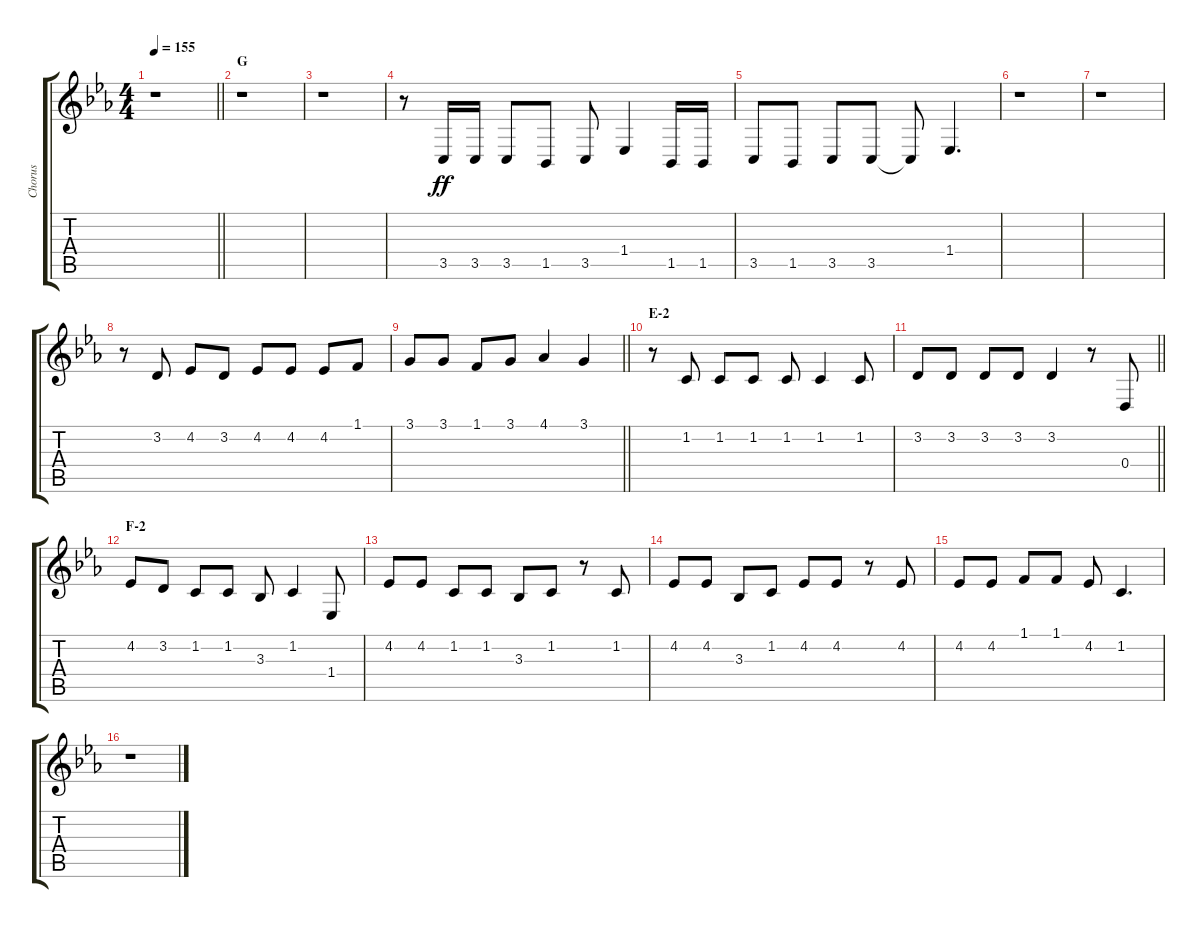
\track ("Chorus" "Chorus") {instrument voiceoohs}
\staff {score tabs}
\tuning (E4 B3 G3 D3 A2 E2) {hide}
\ts (4 4)
\tempo 155
\clef g2
\barLineRight lightlight
\ks eb
r.1{dy fff} |
\section ("" "G")
r.1 |
r.1 |
r.8 3.5.16{dy ff} 3.5.16 3.5.8 1.5.8 3.5.8 1.4.4 1.5.16 1.5.16 |
3.5.8 1.5.8 3.5.8 3.5.8 3.5{t}.8 1.4.4{d} |
r.1 |
r.1 |
r.8 3.2.8 4.2.8 3.2.8 4.2.8 4.2.8 4.2.8 1.1.8 |
\barLineRight lightlight
3.1.8 3.1.8 1.1.8 3.1.8 4.1.4 3.1.4 |
\section ("" "E-2")
r.8 1.2.8 1.2.8 1.2.8 1.2.8 1.2.4 1.2.8 |
\barLineRight lightlight
3.2.8 3.2.8 3.2.8 3.2.8 3.2.4 r.8 0.4.8 |
\section ("" "F-2")
4.2.8 3.2.8 1.2.8 1.2.8 3.3.8 1.2.4 1.4.8 |
4.2.8 4.2.8 1.2.8 1.2.8 3.3.8 1.2.8 r.8 1.2.8 |
4.2.8 4.2.8 3.3.8 1.2.8 4.2.8 4.2.8 r.8 4.2.8 |
4.2.8 4.2.8 1.1.8 1.1.8 4.2.8 1.2.4{d} |
r.1
